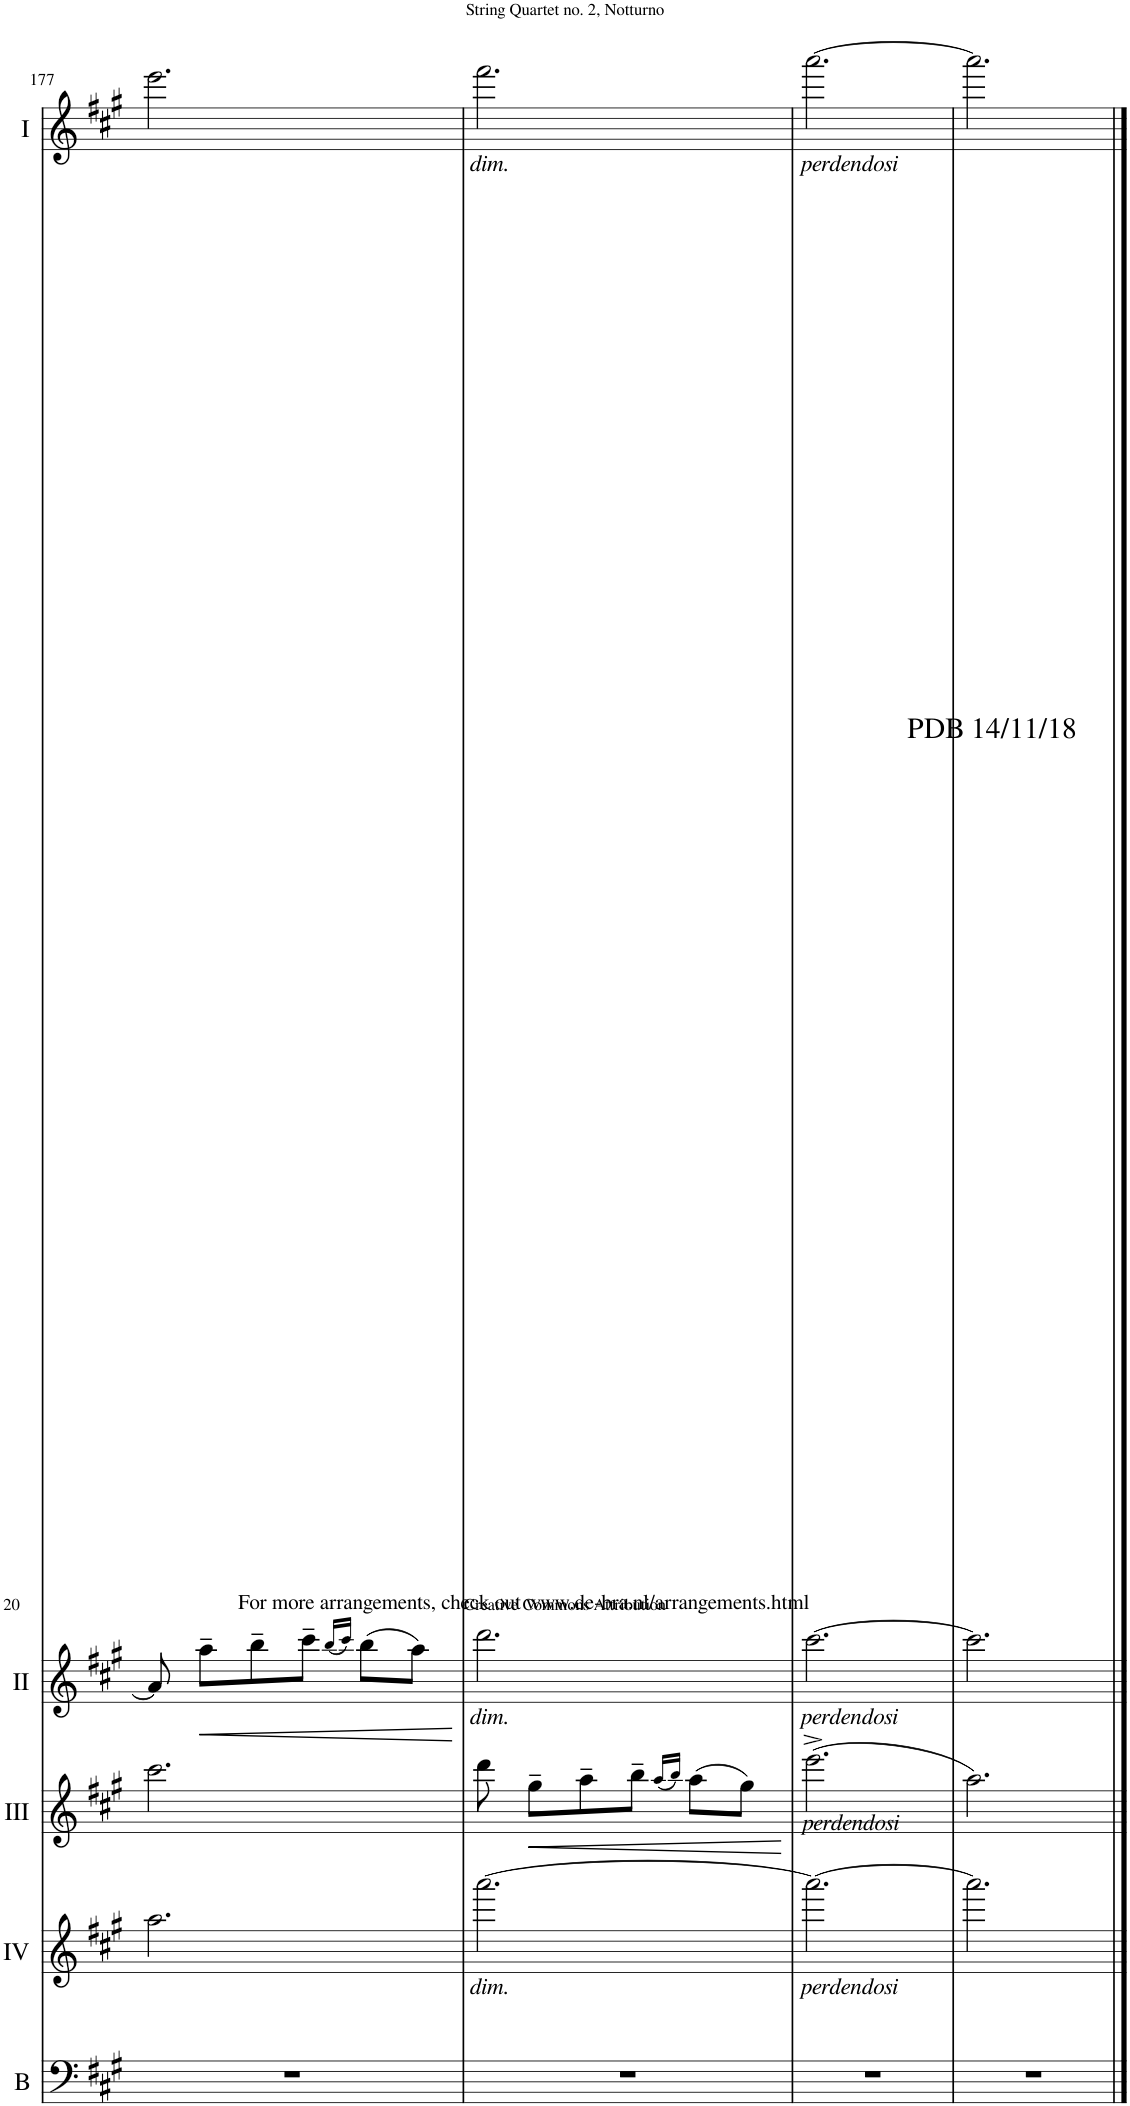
**kern	**kern	**kern	**dynam	**kern	**dynam	**kern
*part5	*part4	*part3	*part3	*part2	*part2	*part1
*staff5	*staff4	*staff3	*staff3	*staff2	*staff2	*staff1
*I"Bass	*I"Acc. 4	*I"Acc. 3	*	*I"Acc. 2	*	*I"Acc. 1
*I'B	*	*	*	*	*	*
!!LO:PB:g=z
*clefF4	*clefG2	*clefG2	*	*clefG2	*	*clefG2
*Trd7c12	*Trd7c12	*Trd7c12	*	*	*	*
*k[f#c#g#]	*k[f#c#g#]	*k[f#c#g#]	*	*k[f#c#g#]	*	*k[f#c#g#]
*M3/4	*M3/4	*M3/4	*	*M3/4	*	*M3/4
=177	=177	=177	=177	=177	=177	=177
2.r	2.aa\	2.ccc#\	.	8a/]	.	2.eee\
!	!	!	!	!	!LO:HP:b	!
.	.	.	.	8aa~\L	<	.
.	.	.	.	8bb~\	.	.
.	.	.	.	8ccc#~\J	.	.
.	.	.	.	(16qbb/LL	.	.
.	.	.	.	16qccc#/JJ)	.	.
.	.	.	.	(8bb\L	.	.
.	.	.	.	8aa\J)	.	.
.	.	.	.	.	[	.
=178	=178	=178	=178	=178	=178	=178
!	!	!	!	!	!	!LO:TX:b:i:t=dim.
!	!	!	!	!LO:TX:b:i:t=dim.	!	!
!	!LO:TX:b:i:t=dim.	!	!	!	!	!
2.r	[2.aaa\	8ddd\	.	2.ddd\	.	2.fff#\
!	!	!	!LO:HP:b	!	!	!
.	.	8gg#~\L	<	.	.	.
.	.	8aa~\	.	.	.	.
.	.	8bb~\J	.	.	.	.
.	.	(16qaa/LL	.	.	.	.
.	.	16qbb/JJ)	.	.	.	.
.	.	(8aa\L	.	.	.	.
.	.	8gg#\J)	.	.	.	.
.	.	.	[	.	.	.
=179	=179	=179	=179	=179	=179	=179
!	!	!	!	!	!	!LO:TX:b:i:t=perdendosi
!	!	!	!	!LO:TX:b:i:t=perdendosi	!	!
!	!	!LO:TX:a:i:t=perdendosi	!	!	!	!
!	!LO:TX:b:i:t=perdendosi	!	!	!	!	!
2.r	2.aaa\_	(2.eee^\	.	[2.ccc#\	.	[2.aaa\
=180	=180	=180	=180	=180	=180	=180
!	!	!	!	!	!	!LO:TX:b:t=For more arrangements, check out www.de-bra.nl/arrangements.html
!	!	!	!	!	!	!LO:TX:b:t=PDB 14/11/18
2.r	2.aaa\]	2.aa\)	.	2.ccc#\]	.	2.aaa\]
==	==	==	==	==	==	==
*-	*-	*-	*-	*-	*-	*-
